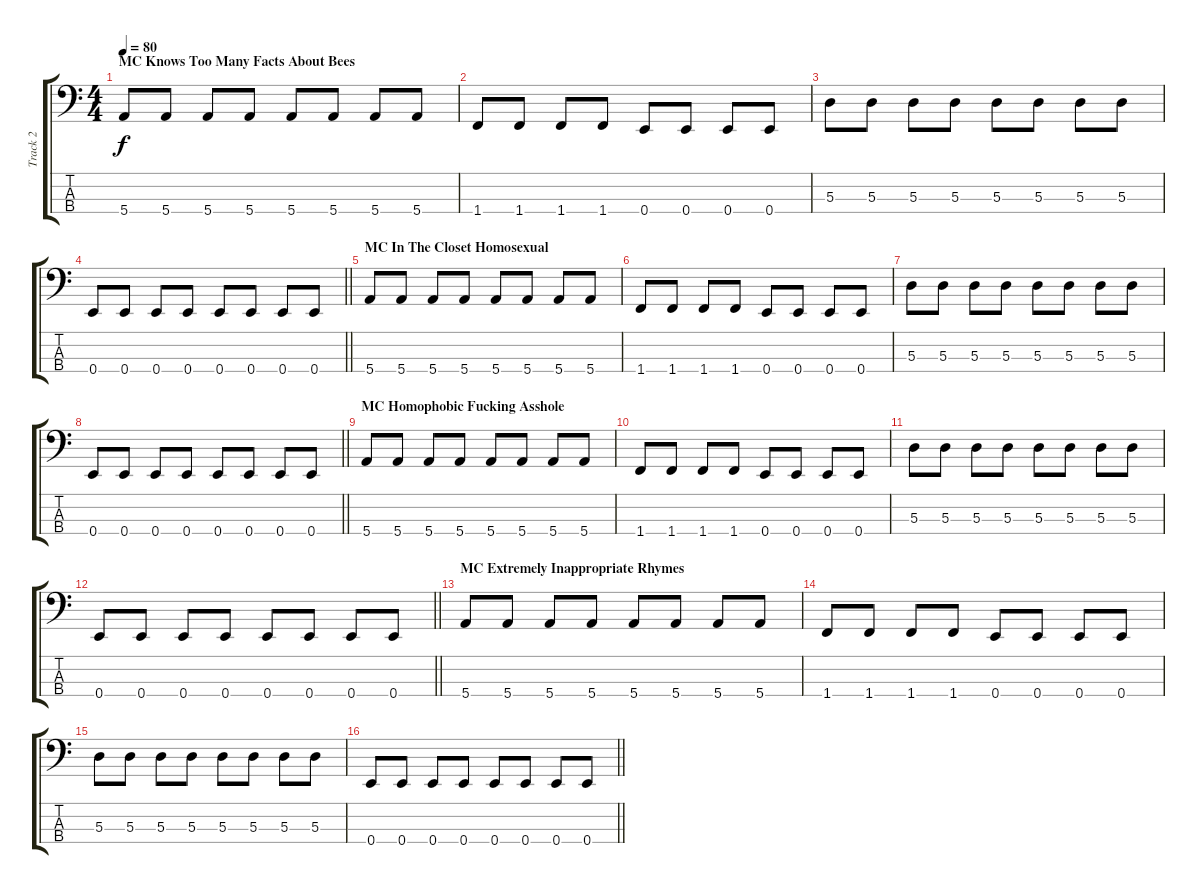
\track ("Track 2" "Track 2") {instrument electricbassfinger}
\staff {score tabs}
\tuning (G2 D2 A1 E1) {hide}
\ts (4 4)
\section ("" "MC Knows Too Many Facts About Bees")
\tempo 80
\clef f4
\ks c
5.4.8{dy f} 5.4.8 5.4.8 5.4.8 5.4.8 5.4.8 5.4.8 5.4.8 |
1.4.8 1.4.8 1.4.8 1.4.8 0.4.8 0.4.8 0.4.8 0.4.8 |
5.3.8 5.3.8 5.3.8 5.3.8 5.3.8 5.3.8 5.3.8 5.3.8 |
\barLineRight lightlight
0.4.8 0.4.8 0.4.8 0.4.8 0.4.8 0.4.8 0.4.8 0.4.8 |
\section ("" "MC In The Closet Homosexual")
5.4.8 5.4.8 5.4.8 5.4.8 5.4.8 5.4.8 5.4.8 5.4.8 |
1.4.8 1.4.8 1.4.8 1.4.8 0.4.8 0.4.8 0.4.8 0.4.8 |
5.3.8 5.3.8 5.3.8 5.3.8 5.3.8 5.3.8 5.3.8 5.3.8 |
\barLineRight lightlight
0.4.8 0.4.8 0.4.8 0.4.8 0.4.8 0.4.8 0.4.8 0.4.8 |
\section ("" "MC Homophobic Fucking Asshole")
5.4.8 5.4.8 5.4.8 5.4.8 5.4.8 5.4.8 5.4.8 5.4.8 |
1.4.8 1.4.8 1.4.8 1.4.8 0.4.8 0.4.8 0.4.8 0.4.8 |
5.3.8 5.3.8 5.3.8 5.3.8 5.3.8 5.3.8 5.3.8 5.3.8 |
\barLineRight lightlight
0.4.8 0.4.8 0.4.8 0.4.8 0.4.8 0.4.8 0.4.8 0.4.8 |
\section ("" "MC Extremely Inappropriate Rhymes")
5.4.8 5.4.8 5.4.8 5.4.8 5.4.8 5.4.8 5.4.8 5.4.8 |
1.4.8 1.4.8 1.4.8 1.4.8 0.4.8 0.4.8 0.4.8 0.4.8 |
5.3.8 5.3.8 5.3.8 5.3.8 5.3.8 5.3.8 5.3.8 5.3.8 |
\barLineRight lightlight
0.4.8 0.4.8 0.4.8 0.4.8 0.4.8 0.4.8 0.4.8 0.4.8
